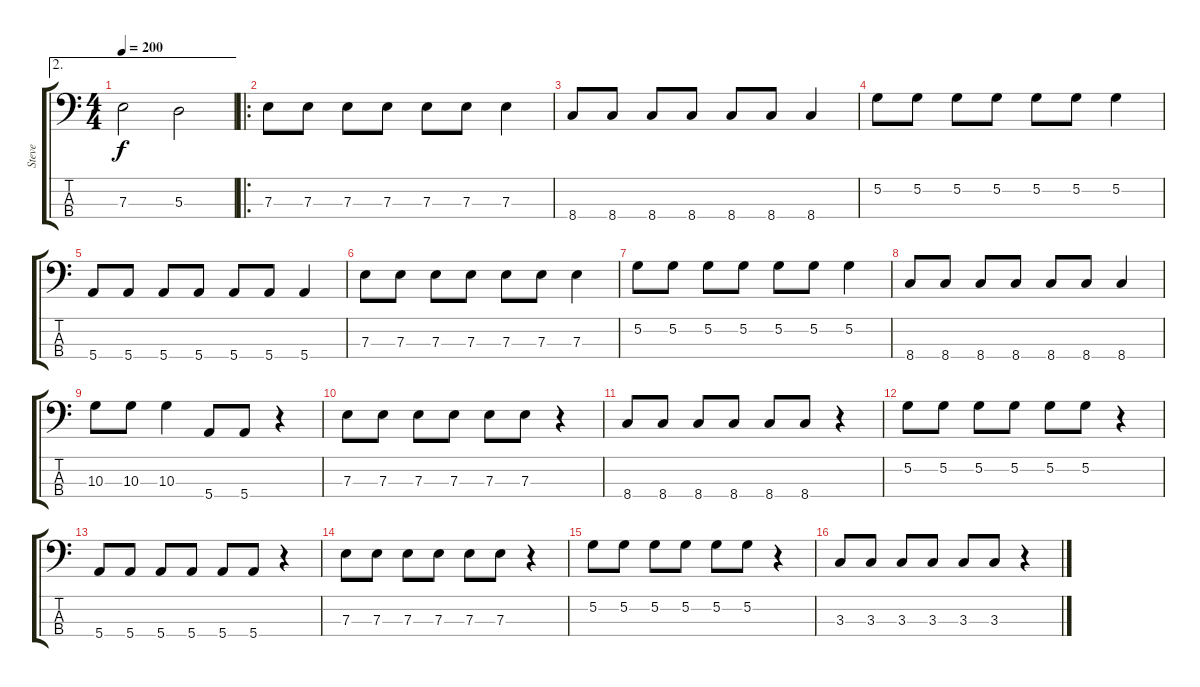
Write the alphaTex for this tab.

\track ("Steve" "Steve") {instrument electricbassfinger}
\staff {score tabs}
\tuning (G2 D2 A1 E1) {hide}
\ae 2
\ts (4 4)
\tempo 200
\clef f4
\ks c
7.3{t}.2{dy f} 5.3.2 |
\ro
7.3.8 7.3.8 7.3.8 7.3.8 7.3.8 7.3.8 7.3.4 |
8.4.8 8.4.8 8.4.8 8.4.8 8.4.8 8.4.8 8.4.4 |
5.2.8 5.2.8 5.2.8 5.2.8 5.2.8 5.2.8 5.2.4 |
5.4.8 5.4.8 5.4.8 5.4.8 5.4.8 5.4.8 5.4.4 |
7.3.8 7.3.8 7.3.8 7.3.8 7.3.8 7.3.8 7.3.4 |
5.2.8 5.2.8 5.2.8 5.2.8 5.2.8 5.2.8 5.2.4 |
8.4.8 8.4.8 8.4.8 8.4.8 8.4.8 8.4.8 8.4.4 |
10.3.8 10.3.8 10.3.4 5.4.8 5.4.8 r.4 |
7.3.8 7.3.8 7.3.8 7.3.8 7.3.8 7.3.8 r.4 |
8.4.8 8.4.8 8.4.8 8.4.8 8.4.8 8.4.8 r.4 |
5.2.8 5.2.8 5.2.8 5.2.8 5.2.8 5.2.8 r.4 |
5.4.8 5.4.8 5.4.8 5.4.8 5.4.8 5.4.8 r.4 |
7.3.8 7.3.8 7.3.8 7.3.8 7.3.8 7.3.8 r.4 |
5.2.8 5.2.8 5.2.8 5.2.8 5.2.8 5.2.8 r.4 |
3.3.8 3.3.8 3.3.8 3.3.8 3.3.8 3.3.8 r.4
